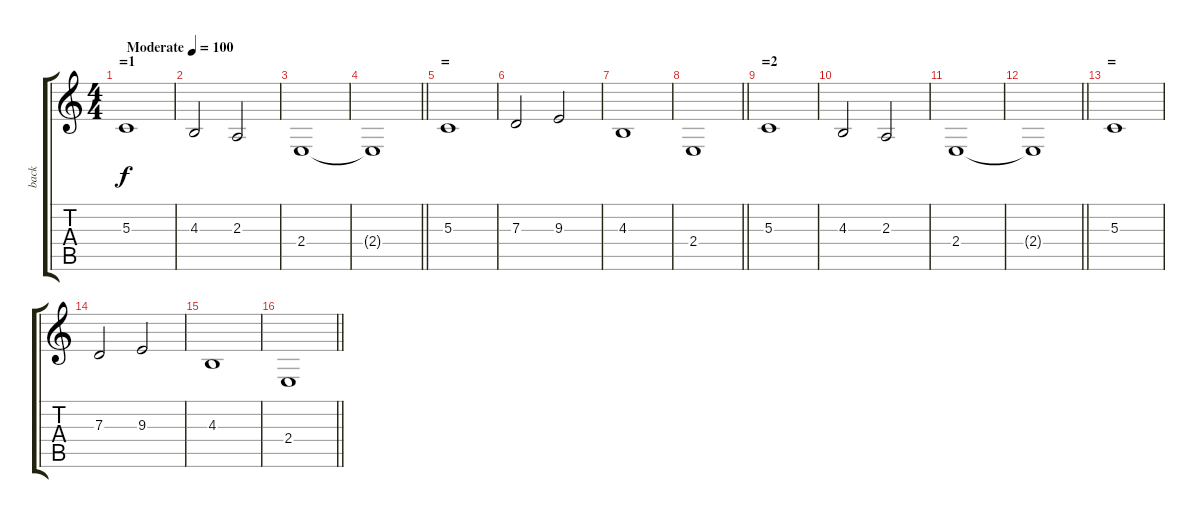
\track ("back" "back") {instrument pad1newage}
\staff {score tabs}
\tuning (E4 B3 G3 D3 A2 E2) {hide}
\ts (4 4)
\section ("" "=1")
\tempo (100 "Moderate")
\clef g2
\ks c
5.3.1{dy f instrument pad1newage} |
4.3.2 2.3.2 |
2.4.1 |
\barLineRight lightlight
2.4{t}.1 |
\section ("" "=")
5.3.1 |
7.3.2 9.3.2 |
4.3.1 |
\barLineRight lightlight
2.4.1 |
\section ("" "=2")
5.3.1 |
4.3.2 2.3.2 |
2.4.1 |
\barLineRight lightlight
2.4{t}.1 |
\section ("" "=")
5.3.1 |
7.3.2 9.3.2 |
4.3.1 |
\barLineRight lightlight
2.4.1
